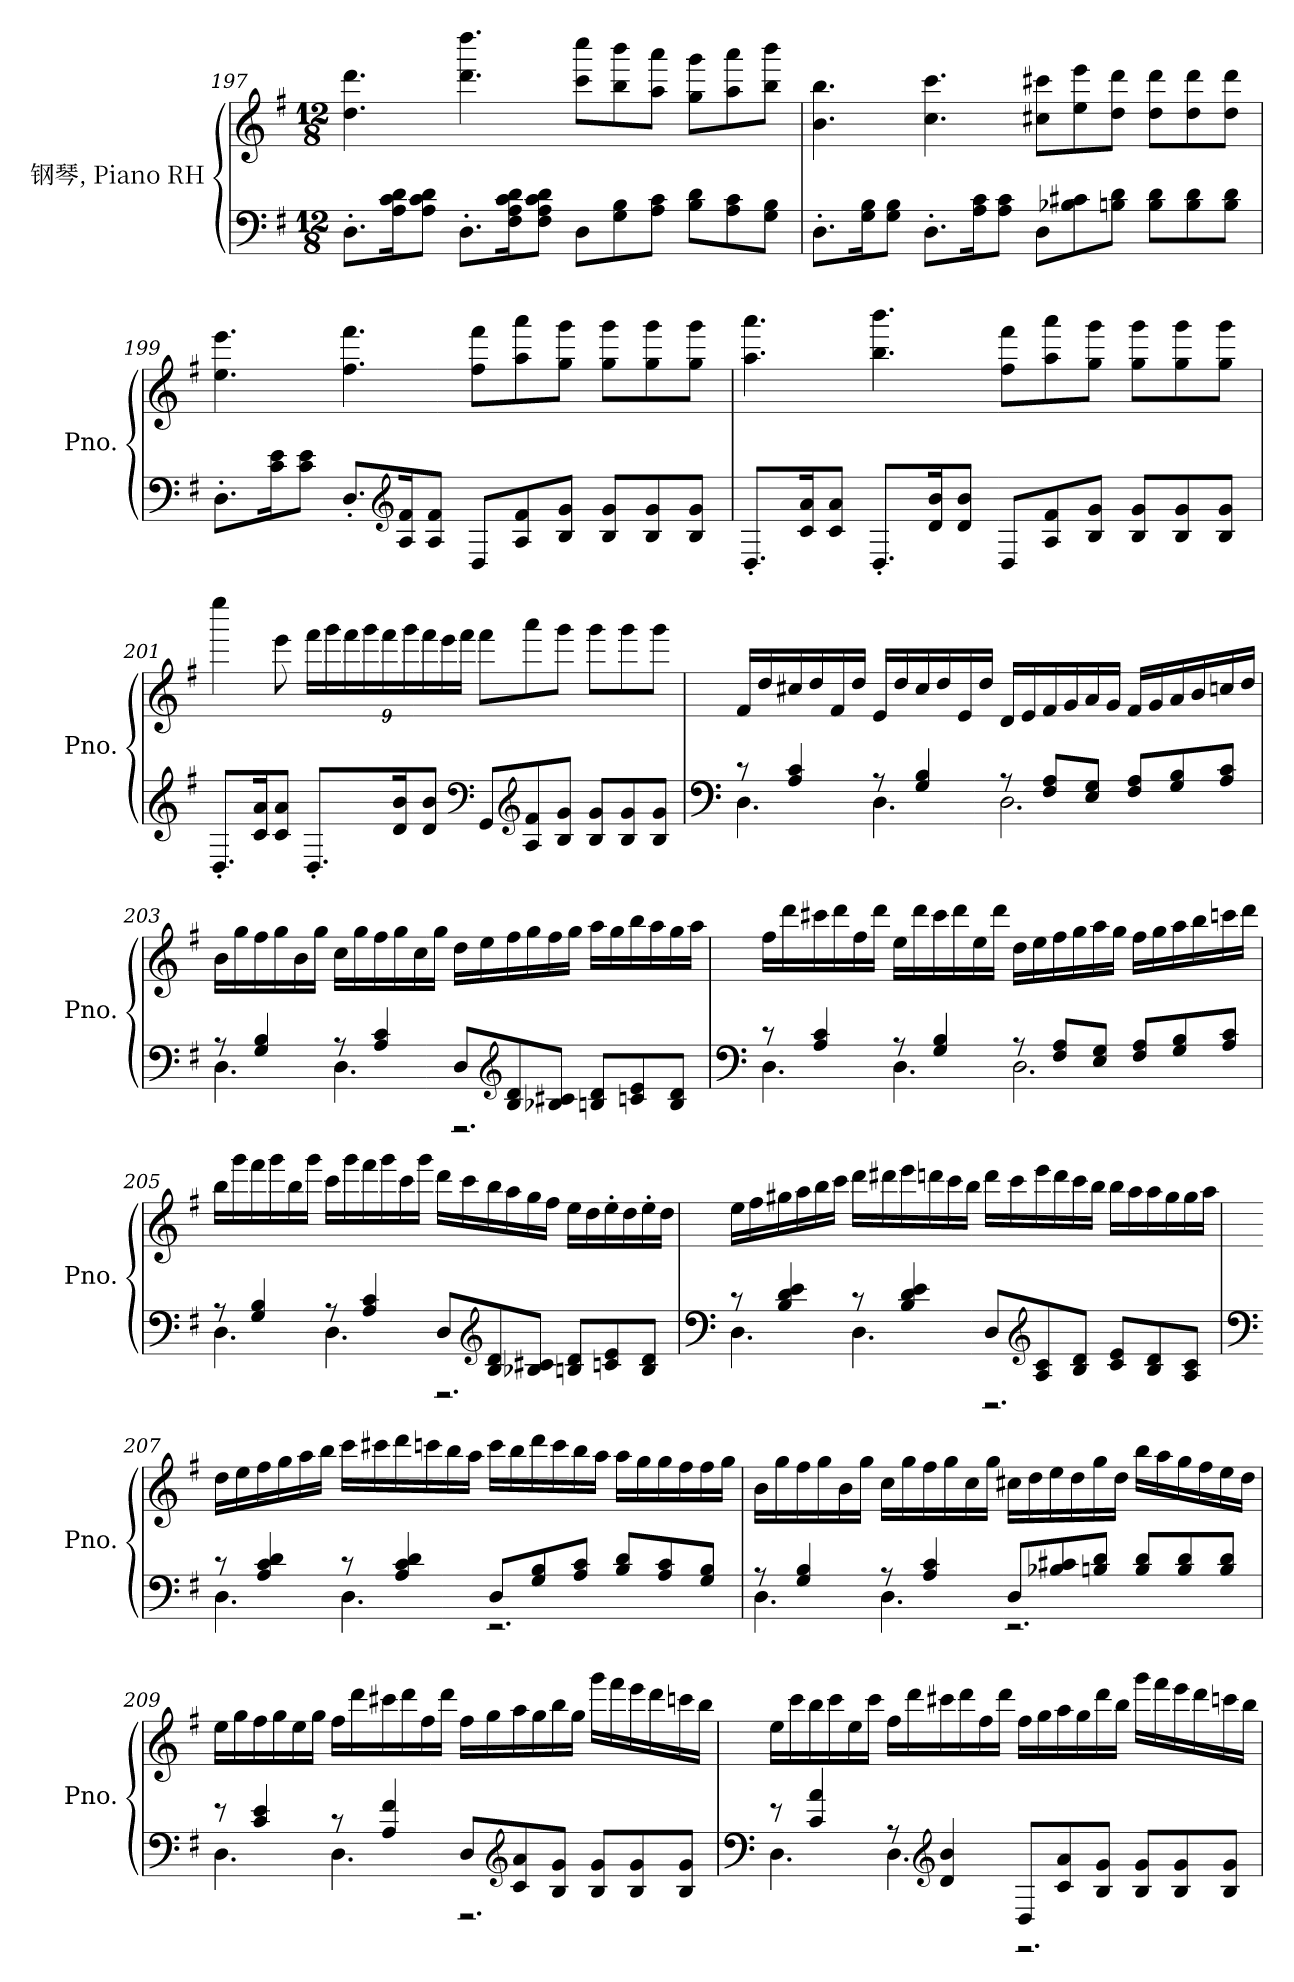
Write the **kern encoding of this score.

**kern	**kern
*part1	*part1
*staff2	*staff1
*I"钢琴, Piano RH	*
*I'Pno.	*
*clefF4	*clefG2
*k[f#]	*k[f#]
*M12/8	*M12/8
*MM92	*MM92
=197	=197
8.D'\L	4.dd\ 4.ddd\
16A\ 16c\ 16d\K	.
8A\ 8c\ 8d\J	.
8.D'\L	4.ddd\ 4.dddd\
16F#\ 16A\ 16c\ 16d\K	.
8F#\ 8A\ 8c\ 8d\J	.
8D\L	8ccc\ 8cccc\L
8G\ 8B\	8bb\ 8bbb\
8A\ 8c\J	8aa\ 8aaa\J
8B\ 8d\L	8gg\ 8ggg\L
8A\ 8c\	8aa\ 8aaa\
8G\ 8B\J	8bb\ 8bbb\J
!!LO:LB:g=z
=198	=198
*	*MM90
8.D'\L	4.b\ 4.bb\
16G\ 16B\K	.
8G\ 8B\J	.
8.D'\L	4.cc\ 4.ccc\
16A\ 16c\K	.
8A\ 8c\J	.
8D\L	8cc#X\ 8ccc#X\L
8B-X\ 8c#X\	8ee\ 8eee\
8Bn\ 8d\J	8dd\ 8ddd\J
8B\ 8d\L	8dd\ 8ddd\L
8B\ 8d\	8dd\ 8ddd\
8B\ 8d\J	8dd\ 8ddd\J
=199	=199
8.D'\L	4.ee\ 4.eee\
16c\ 16e\K	.
8c\ 8e\J	.
8.D'/L	4.ff#\ 4.fff#\
*clefG2	*
16A/ 16f#/K	.
8A/ 8f#/J	.
8D/L	8ff#\ 8fff#\L
8A/ 8f#/	8aa\ 8aaa\
8B/ 8g/J	8gg\ 8ggg\J
8B/ 8g/L	8gg\ 8ggg\L
8B/ 8g/	8gg\ 8ggg\
8B/ 8g/J	8gg\ 8ggg\J
=200	=200
8.D'/L	4.aa\ 4.aaa\
16c/ 16a/K	.
8c/ 8a/J	.
8.D'/L	4.bb\ 4.bbb\
16d/ 16b/K	.
8d/ 8b/J	.
8D/L	8ff#\ 8fff#\L
8A/ 8f#/	8aa\ 8aaa\
8B/ 8g/J	8gg\ 8ggg\J
8B/ 8g/L	8gg\ 8ggg\L
8B/ 8g/	8gg\ 8ggg\
8B/ 8g/J	8gg\ 8ggg\J
!!LO:LB:g=z
=201	=201
8.D'/L	4eeee\
16c/ 16a/K	.
8c/ 8a/J	8eee\
*	*Xbrackettup
8.D'/L	24fff#\LL
.	24ggg\
.	24fff#\
.	24ggg\
.	24fff#\
16d/ 16b/K	.
.	24ggg\
8d/ 8b/J	24fff#\
.	24eee\
.	24fff#\JJ
*clefF4	*
8GG/L	8fff#\L
*clefG2	*
8A/ 8f#/	8aaa\
8B/ 8g/J	8ggg\J
8B/ 8g/L	8ggg\L
8B/ 8g/	8ggg\
8B/ 8g/J	8ggg\J
!!LO:PB:g=z
=202	=202
*clefF4	*
*^	*
8r	4.D\	16f#/LL
.	.	16dd/
4A/ 4c/	.	16cc#X/
.	.	16dd/
.	.	16f#/
.	.	16dd/JJ
8r	4.D\	16e/LL
.	.	16dd/
4G/ 4B/	.	16cc#/
.	.	16dd/
*	*	*MM93
.	.	16e/
.	.	16dd/JJ
8r	2.D\	16d/LL
.	.	16e/
8F#/ 8A/L	.	16f#/
.	.	16g/
8E/ 8G/J	.	16a/
.	.	16g/JJ
8F#/ 8A/L	.	16f#/LL
.	.	16g/
*	*	*MM90
8G/ 8B/	.	16a/
.	.	16b/
8A/ 8c/J	.	16ccn/
.	.	16dd/JJ
!!LO:LB:g=z
=203	=203	=203
*	*	*MM87
8r	4.D\	16b\LL
.	.	16gg\
4G/ 4B/	.	16ff#\
.	.	16gg\
*	*	*MM93
.	.	16b\
.	.	16gg\JJ
8r	4.D\	16cc\LL
.	.	16gg\
4A/ 4c/	.	16ff#\
*	*	*MM94
.	.	16gg\
.	.	16cc\
.	.	16gg\JJ
8D/L	2.r	16dd\LL
.	.	16ee\
*clefG2	*	*
8B/ 8d/	.	16ff#\
.	.	16gg\
*	*	*MM98
8B-X/ 8c#X/J	.	16ff#\
.	.	16gg\JJ
8Bn/ 8d/L	.	16aa\LL
.	.	16gg\
8cn/ 8e/	.	16bb\
.	.	16aa\
8B/ 8d/J	.	16gg\
.	.	16aa\JJ
!!LO:LB:g=z
=204	=204	=204
*clefF4	*	*
*	*	*MM88
8r	4.D\	16ff#\LL
.	.	16ddd\
4A/ 4c/	.	16ccc#X\
.	.	16ddd\
.	.	16ff#\
.	.	16ddd\JJ
8r	4.D\	16ee\LL
.	.	16ddd\
4G/ 4B/	.	16ccc#\
.	.	16ddd\
.	.	16ee\
.	.	16ddd\JJ
8r	2.D\	16dd\LL
.	.	16ee\
8F#/ 8A/L	.	16ff#\
.	.	16gg\
8E/ 8G/J	.	16aa\
.	.	16gg\JJ
8F#/ 8A/L	.	16ff#\LL
.	.	16gg\
8G/ 8B/	.	16aa\
.	.	16bb\
8A/ 8c/J	.	16cccn\
.	.	16ddd\JJ
!!LO:LB:g=z
=205	=205	=205
*	*	*MM86
8r	4.D\	16bb\LL
.	.	16ggg\
4G/ 4B/	.	16fff#\
.	.	16ggg\
.	.	16bb\
.	.	16ggg\JJ
*	*	*MM93
8r	4.D\	16ccc\LL
.	.	16ggg\
4A/ 4c/	.	16fff#\
.	.	16ggg\
.	.	16ccc\
.	.	16ggg\JJ
8D/L	2.r	16ddd\LL
.	.	16ccc\
*clefG2	*	*
8B/ 8d/	.	16bb\
.	.	16aa\
8B-X/ 8c#X/J	.	16gg\
.	.	16ff#\JJ
8Bn/ 8d/L	.	16ee\LL
.	.	16dd\
8cn/ 8e/	.	16ee'\
.	.	16dd\
8B/ 8d/J	.	16ee'\
.	.	16dd\JJ
!!LO:LB:g=z
=206	=206	=206
*clefF4	*	*
*	*	*MM90
8r	4.D\	16ee\LL
.	.	16ff#\
4B/ 4d/ 4e/	.	16gg#X\
.	.	16aa\
*	*	*MM95
.	.	16bb\
.	.	16ccc\JJ
8r	4.D\	16ddd\LL
.	.	16ddd#X\
4B/ 4d/ 4e/	.	16eee\
*	*	*MM100
.	.	16dddn\
.	.	16ccc\
.	.	16bb\JJ
8D/L	2.r	16ddd\LL
*	*	*MM97
.	.	16ccc\
*clefG2	*	*
8A/ 8c/	.	16eee\
.	.	16ddd\
8B/ 8d/J	.	16ccc\
.	.	16bb\JJ
8c/ 8e/L	.	16bb\LL
.	.	16aa\
*	*	*MM86
8B/ 8d/	.	16aa\
.	.	16gg#\
8A/ 8c/J	.	16gg#\
.	.	16aa\JJ
!!LO:LB:g=z
=207	=207	=207
*clefF4	*	*
*	*	*MM90
8r	4.D\	16dd\LL
.	.	16ee\
4A/ 4c/ 4d/	.	16ff#\
.	.	16gg\
.	.	16aa\
.	.	16bb\JJ
8r	4.D\	16ccc\LL
.	.	16ccc#X\
4A/ 4c/ 4d/	.	16ddd\
.	.	16cccn\
.	.	16bb\
.	.	16aa\JJ
8D/L	2.r	16ccc\LL
.	.	16bb\
8G/ 8B/	.	16ddd\
.	.	16ccc\
*	*	*MM88
8A/ 8c/J	.	16bb\
.	.	16aa\JJ
8B/ 8d/L	.	16aa\LL
.	.	16gg\
8A/ 8c/	.	16gg\
.	.	16ff#\
8G/ 8B/J	.	16ff#\
.	.	16gg\JJ
!!LO:PB:g=z
=208	=208	=208
*	*	*MM90
8r	4.D\	16b\LL
.	.	16gg\
4G/ 4B/	.	16ff#\
.	.	16gg\
*	*	*MM97
.	.	16b\
.	.	16gg\JJ
8r	4.D\	16cc\LL
.	.	16gg\
4A/ 4c/	.	16ff#\
.	.	16gg\
.	.	16cc\
.	.	16gg\JJ
8D/L	2.r	16cc#X\LL
.	.	16dd\
8B-X/ 8c#X/	.	16ee\
.	.	16dd\
8Bn/ 8d/J	.	16gg\
.	.	16dd\JJ
8B/ 8d/L	.	16bb\LL
.	.	16aa\
8B/ 8d/	.	16gg\
.	.	16ff#\
*	*	*MM86
8B/ 8d/J	.	16ee\
.	.	16dd\JJ
!!LO:LB:g=z
=209	=209	=209
*	*	*MM90
8r	4.D\	16ee\LL
.	.	16gg\
4c/ 4e/	.	16ff#\
.	.	16gg\
.	.	16ee\
.	.	16gg\JJ
8r	4.D\	16ff#\LL
.	.	16ddd\
4A/ 4f#/	.	16ccc#X\
.	.	16ddd\
.	.	16ff#\
.	.	16ddd\JJ
8D/L	2.r	16ff#\LL
.	.	16gg\
*clefG2	*	*
8c/ 8a/	.	16aa\
.	.	16gg\
8B/ 8g/J	.	16bb\
.	.	16gg\JJ
8B/ 8g/L	.	16ggg\LL
.	.	16fff#\
8B/ 8g/	.	16eee\
*	*	*MM89
.	.	16ddd\
8B/ 8g/J	.	16cccn\
.	.	16bb\JJ
!!LO:LB:g=z
=210	=210	=210
*clefF4	*	*
*	*	*MM90
8r	4.D\	16ee\LL
.	.	16ccc\
4c/ 4a/	.	16bb\
.	.	16ccc\
.	.	16ee\
.	.	16ccc\JJ
*	*	*MM96
8r	4.D\	16ff#\LL
.	.	16ddd\
*clefG2	*	*
4d/ 4b/	.	16ccc#X\
.	.	16ddd\
.	.	16ff#\
*	*	*MM97
.	.	16ddd\JJ
8D/L	2.r	16ff#\LL
.	.	16gg\
8c/ 8a/	.	16aa\
.	.	16gg\
8B/ 8g/J	.	16ddd\
.	.	16bb\JJ
8B/ 8g/L	.	16ggg\LL
.	.	16fff#\
*	*	*MM92
8B/ 8g/	.	16eee\
.	.	16ddd\
8B/ 8g/J	.	16cccn\
.	.	16bb\JJ
*v	*v	*
=	=
*-	*-
